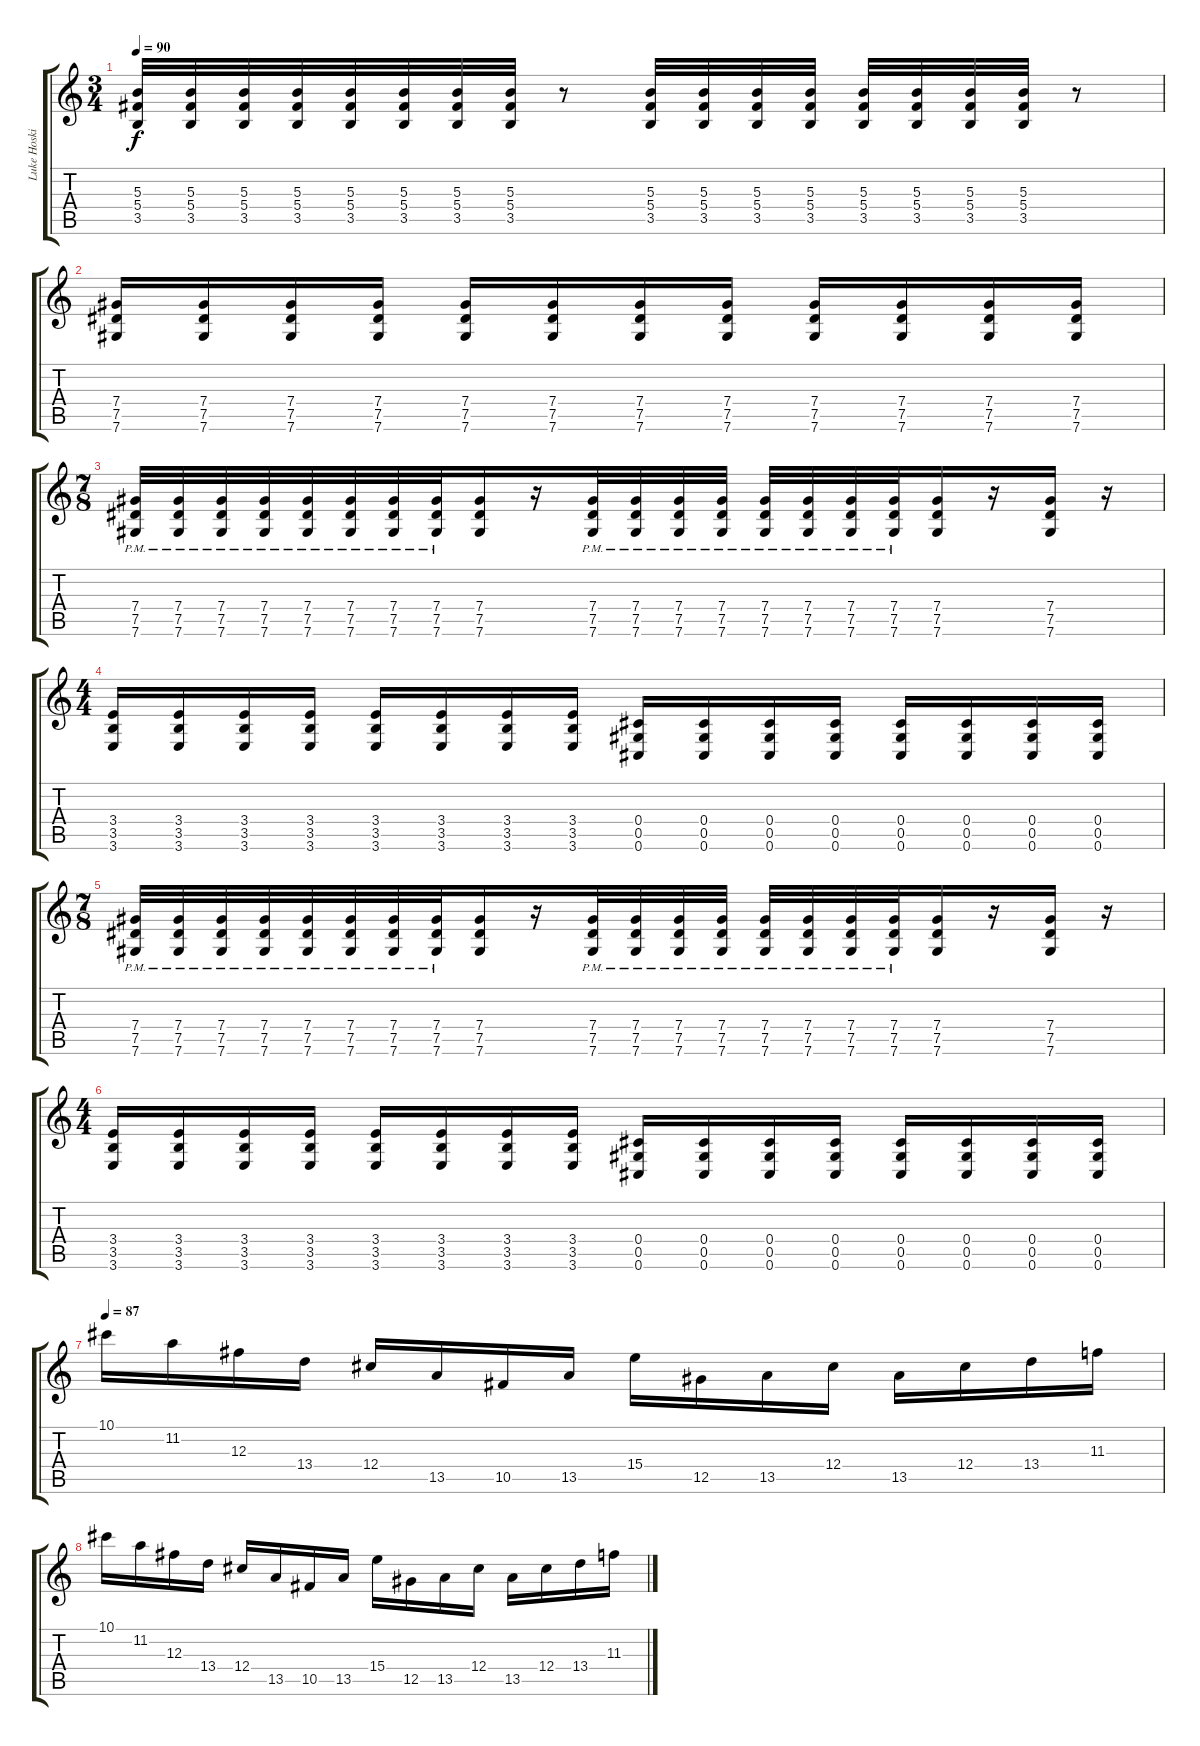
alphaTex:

\track ("Luke Hoskin" "Luke Hoski") {instrument overdrivenguitar}
\staff {score tabs}
\tuning (Eb4 Bb3 Gb3 Db3 Ab2 Db2) {hide}
\ts (3 4)
\tempo 90
\clef g2
\ks c
(5.3 5.4 3.5).32{dy f volume 16} (5.3 5.4 3.5).32 (5.3 5.4 3.5).32 (5.3 5.4 3.5).32 (5.3 5.4 3.5).32 (5.3 5.4 3.5).32 (5.3 5.4 3.5).32 (5.3 5.4 3.5).32 r.8 (5.3 5.4 3.5).32 (5.3 5.4 3.5).32 (5.3 5.4 3.5).32 (5.3 5.4 3.5).32 (5.3 5.4 3.5).32 (5.3 5.4 3.5).32 (5.3 5.4 3.5).32 (5.3 5.4 3.5).32 r.8 |
(7.4 7.5 7.6).16 (7.4 7.5 7.6).16 (7.4 7.5 7.6).16 (7.4 7.5 7.6).16 (7.4 7.5 7.6).16 (7.4 7.5 7.6).16 (7.4 7.5 7.6).16 (7.4 7.5 7.6).16 (7.4 7.5 7.6).16 (7.4 7.5 7.6).16 (7.4 7.5 7.6).16 (7.4 7.5 7.6).16 |
\ts (7 8)
(7.4{pm} 7.5{pm} 7.6{pm}).32 (7.4{pm} 7.5{pm} 7.6{pm}).32 (7.4{pm} 7.5{pm} 7.6{pm}).32 (7.4{pm} 7.5{pm} 7.6{pm}).32 (7.4{pm} 7.5{pm} 7.6{pm}).32 (7.4{pm} 7.5{pm} 7.6{pm}).32 (7.4{pm} 7.5{pm} 7.6{pm}).32 (7.4{pm} 7.5{pm} 7.6{pm}).32 (7.4 7.5 7.6).16 r.16 (7.4{pm} 7.5{pm} 7.6{pm}).32 (7.4{pm} 7.5{pm} 7.6{pm}).32 (7.4{pm} 7.5{pm} 7.6{pm}).32 (7.4{pm} 7.5{pm} 7.6{pm}).32 (7.4{pm} 7.5{pm} 7.6{pm}).32 (7.4{pm} 7.5{pm} 7.6{pm}).32 (7.4{pm} 7.5{pm} 7.6{pm}).32 (7.4{pm} 7.5{pm} 7.6{pm}).32 (7.4 7.5 7.6).16 r.16 (7.4 7.5 7.6).16 r.16 |
\ts (4 4)
(3.4 3.5 3.6).16 (3.4 3.5 3.6).16 (3.4 3.5 3.6).16 (3.4 3.5 3.6).16 (3.4 3.5 3.6).16 (3.4 3.5 3.6).16 (3.4 3.5 3.6).16 (3.4 3.5 3.6).16 (0.4 0.5 0.6).16 (0.4 0.5 0.6).16 (0.4 0.5 0.6).16 (0.4 0.5 0.6).16 (0.4 0.5 0.6).16 (0.4 0.5 0.6).16 (0.4 0.5 0.6).16 (0.4 0.5 0.6).16 |
\ts (7 8)
(7.4{pm} 7.5{pm} 7.6{pm}).32 (7.4{pm} 7.5{pm} 7.6{pm}).32 (7.4{pm} 7.5{pm} 7.6{pm}).32 (7.4{pm} 7.5{pm} 7.6{pm}).32 (7.4{pm} 7.5{pm} 7.6{pm}).32 (7.4{pm} 7.5{pm} 7.6{pm}).32 (7.4{pm} 7.5{pm} 7.6{pm}).32 (7.4{pm} 7.5{pm} 7.6{pm}).32 (7.4 7.5 7.6).16 r.16 (7.4{pm} 7.5{pm} 7.6{pm}).32 (7.4{pm} 7.5{pm} 7.6{pm}).32 (7.4{pm} 7.5{pm} 7.6{pm}).32 (7.4{pm} 7.5{pm} 7.6{pm}).32 (7.4{pm} 7.5{pm} 7.6{pm}).32 (7.4{pm} 7.5{pm} 7.6{pm}).32 (7.4{pm} 7.5{pm} 7.6{pm}).32 (7.4{pm} 7.5{pm} 7.6{pm}).32 (7.4 7.5 7.6).16 r.16 (7.4 7.5 7.6).16 r.16 |
\ts (4 4)
(3.4 3.5 3.6).16 (3.4 3.5 3.6).16 (3.4 3.5 3.6).16 (3.4 3.5 3.6).16 (3.4 3.5 3.6).16 (3.4 3.5 3.6).16 (3.4 3.5 3.6).16 (3.4 3.5 3.6).16 (0.4 0.5 0.6).16 (0.4 0.5 0.6).16 (0.4 0.5 0.6).16 (0.4 0.5 0.6).16 (0.4 0.5 0.6).16 (0.4 0.5 0.6).16 (0.4 0.5 0.6).16 (0.4 0.5 0.6).16 |
\tempo 87
10.1.16 11.2.16 12.3.16 13.4.16 12.4.16 13.5.16 10.5.16 13.5.16 15.4.16 12.5.16 13.5.16 12.4.16 13.5.16 12.4.16 13.4.16 11.3.16 |
10.1.16 11.2.16 12.3.16 13.4.16 12.4.16 13.5.16 10.5.16 13.5.16 15.4.16 12.5.16 13.5.16 12.4.16 13.5.16 12.4.16 13.4.16 11.3.16
